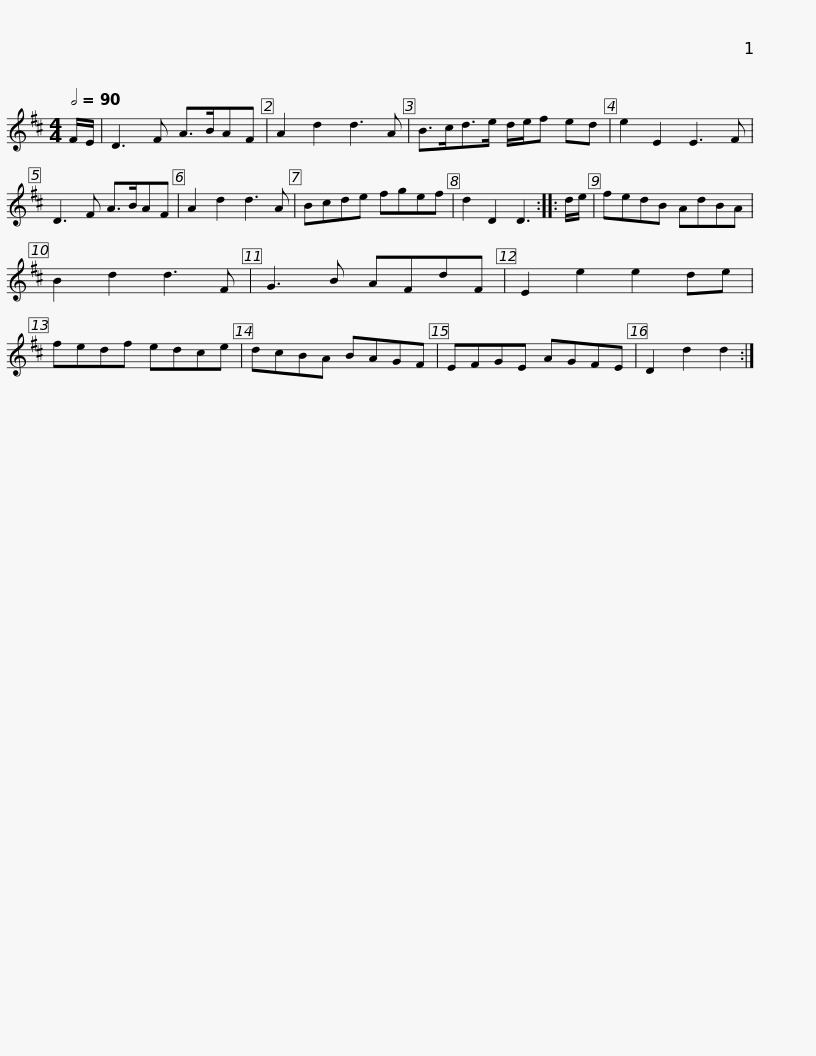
X:1
L:1/8
Q:1/2=90
M:4/4
I:linebreak $
K:D
V:1 treble
V:1
 F/E/ | D3 F A>BAF | A2 d2 d3 A | B>cd>e d/e/f ed | e2 E2 E3 F |$ %5
 D3 F A>BAF | A2 d2 d3 A | Bcde fgef | d2 D2 D3 ::$ d/e/ | %10
 fedB AdBA | B2 d2 d3 F | G3 B AFdF | E2 e2 e2 de |$ fedf edce | %15
 dcBA BAGF | EFGE AGFE | D2 d2 d2 :| %18
